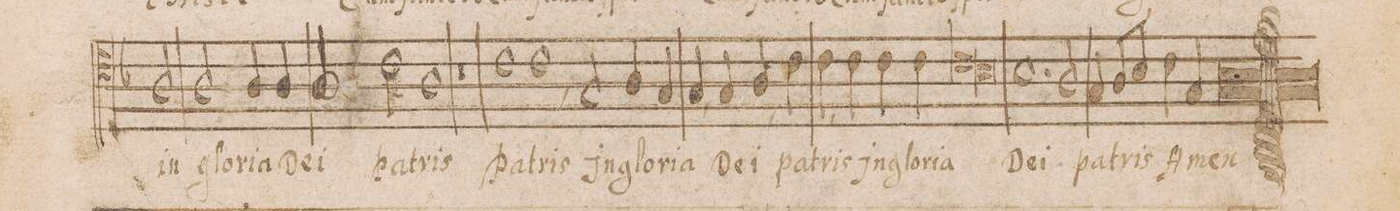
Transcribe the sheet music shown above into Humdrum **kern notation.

**kern	**text
*I"TENOR	*
*clefC4	*
*k[b-]	*
*met(C|)	*
*M2/1	*
2A/	in
=88	=88
2A/	glo-
4A/	-ria
4A/	De-
2A/	-i
2c\	pa-
=89	=89
1A	-tris
1r	.
=90	=90
1c	Pa-
1c,	-tris
=91	=91
2G/	in
4A/	glo-
4G/	-ri-
4G,/	-a
4G/	De-
4A,/	-i
4c\	pa-
=92	=92
4c,\	-tris
4c\	in
4c\	glo-
4c\	-ri-
*lig	*
1c	-a
=93	=93
1B-	.
*Xlig	*
1.B-	De-
=94	=94
2A/	-i
4G/	pa-
8A/L	-tris
8B-/J	.
4c\	A-
4G/	-men
=95	=95
0A	.
==	==
*-	*-
